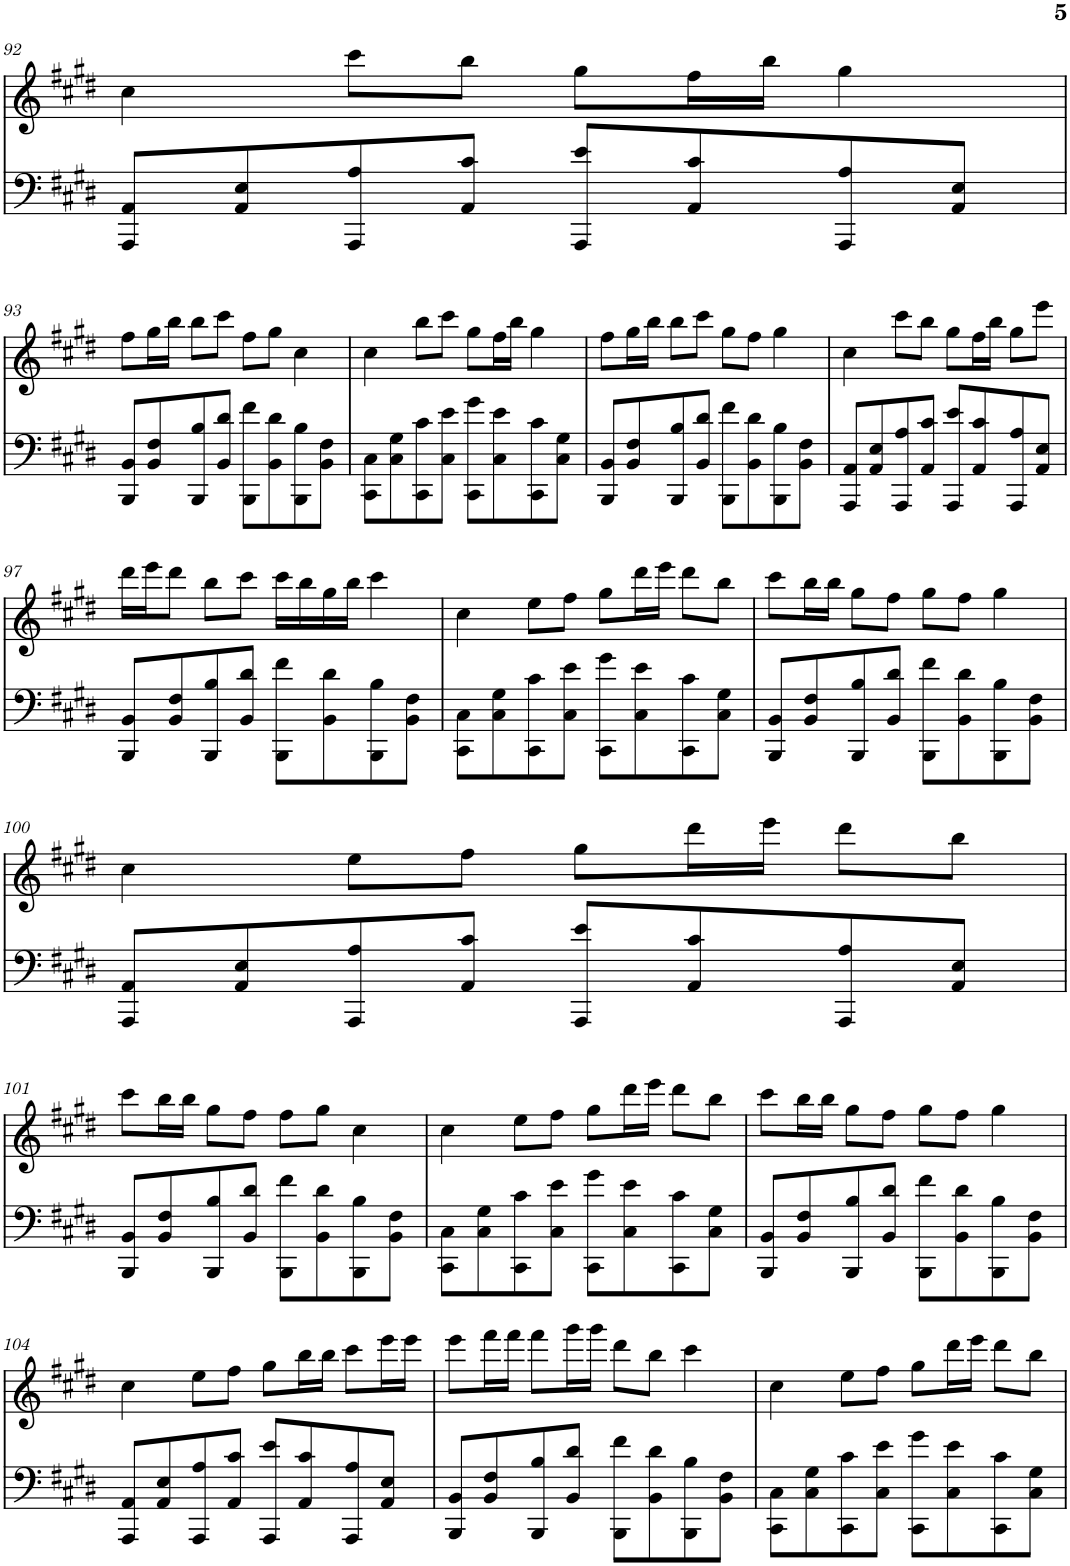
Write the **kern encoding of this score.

**kern	**kern
*part1	*part1
*staff2	*staff1
*I"Piano	*
*I'Pno.	*
!!LO:PB:g=z
*clefF4	*clefG2
*k[f#c#g#d#]	*k[f#c#g#d#]
*M4/4	*M4/4
=92	=92
8AAA/ 8AA/L	4cc#\
8AA/ 8E/	.
8AAA/ 8A/	8ccc#\L
8AA/ 8c#/J	8bb\J
8AAA/ 8e/L	8gg#\L
8AA/ 8c#/	16ff#\L
.	16bb\JJ
8AAA/ 8A/	4gg#\
8AA/ 8E/J	.
!!LO:LB:g=z
=93	=93
8BBB/ 8BB/L	8ff#\L
8BB/ 8F#/	16gg#\L
.	16bb\JJ
8BBB/ 8B/	8bb\L
8BB/ 8d#/J	8ccc#\J
8BBB\ 8f#\L	8ff#\L
8BB\ 8d#\	8gg#\J
8BBB\ 8B\	4cc#\
8BB\ 8F#\J	.
=94	=94
8CC#\ 8C#\L	4cc#\
8C#\ 8G#\	.
8CC#\ 8c#\	8bb\L
8C#\ 8e\J	8ccc#\J
8CC#\ 8g#\L	8gg#\L
8C#\ 8e\	16ff#\L
.	16bb\JJ
8CC#\ 8c#\	4gg#\
8C#\ 8G#\J	.
=95	=95
8BBB/ 8BB/L	8ff#\L
8BB/ 8F#/	16gg#\L
.	16bb\JJ
8BBB/ 8B/	8bb\L
8BB/ 8d#/J	8ccc#\J
8BBB\ 8f#\L	8gg#\L
8BB\ 8d#\	8ff#\J
8BBB\ 8B\	4gg#\
8BB\ 8F#\J	.
=96	=96
8AAA/ 8AA/L	4cc#\
8AA/ 8E/	.
8AAA/ 8A/	8ccc#\L
8AA/ 8c#/J	8bb\J
8AAA/ 8e/L	8gg#\L
8AA/ 8c#/	16ff#\L
.	16bb\JJ
8AAA/ 8A/	8gg#\L
8AA/ 8E/J	8eee\J
!!LO:LB:g=z
=97	=97
8BBB/ 8BB/L	16ddd#\LL
.	16eee\J
8BB/ 8F#/	8ddd#\J
8BBB/ 8B/	8bb\L
8BB/ 8d#/J	8ccc#\J
8BBB\ 8f#\L	16ccc#\LL
.	16bb\
8BB\ 8d#\	16gg#\
.	16bb\JJ
8BBB\ 8B\	4ccc#\
8BB\ 8F#\J	.
=98	=98
8CC#\ 8C#\L	4cc#\
8C#\ 8G#\	.
8CC#\ 8c#\	8ee\L
8C#\ 8e\J	8ff#\J
8CC#\ 8g#\L	8gg#\L
8C#\ 8e\	16ddd#\L
.	16eee\JJ
8CC#\ 8c#\	8ddd#\L
8C#\ 8G#\J	8bb\J
=99	=99
8BBB/ 8BB/L	8ccc#\L
8BB/ 8F#/	16bb\L
.	16bb\JJ
8BBB/ 8B/	8gg#\L
8BB/ 8d#/J	8ff#\J
8BBB\ 8f#\L	8gg#\L
8BB\ 8d#\	8ff#\J
8BBB\ 8B\	4gg#\
8BB\ 8F#\J	.
!!LO:LB:g=z
=100	=100
8AAA/ 8AA/L	4cc#\
8AA/ 8E/	.
8AAA/ 8A/	8ee\L
8AA/ 8c#/J	8ff#\J
8AAA/ 8e/L	8gg#\L
8AA/ 8c#/	16ddd#\L
.	16eee\JJ
8AAA/ 8A/	8ddd#\L
8AA/ 8E/J	8bb\J
!!LO:LB:g=z
=101	=101
8BBB/ 8BB/L	8ccc#\L
8BB/ 8F#/	16bb\L
.	16bb\JJ
8BBB/ 8B/	8gg#\L
8BB/ 8d#/J	8ff#\J
8BBB\ 8f#\L	8ff#\L
8BB\ 8d#\	8gg#\J
8BBB\ 8B\	4cc#\
8BB\ 8F#\J	.
=102	=102
8CC#\ 8C#\L	4cc#\
8C#\ 8G#\	.
8CC#\ 8c#\	8ee\L
8C#\ 8e\J	8ff#\J
8CC#\ 8g#\L	8gg#\L
8C#\ 8e\	16ddd#\L
.	16eee\JJ
8CC#\ 8c#\	8ddd#\L
8C#\ 8G#\J	8bb\J
=103	=103
8BBB/ 8BB/L	8ccc#\L
8BB/ 8F#/	16bb\L
.	16bb\JJ
8BBB/ 8B/	8gg#\L
8BB/ 8d#/J	8ff#\J
8BBB\ 8f#\L	8gg#\L
8BB\ 8d#\	8ff#\J
8BBB\ 8B\	4gg#\
8BB\ 8F#\J	.
!!LO:LB:g=z
=104	=104
8AAA/ 8AA/L	4cc#\
8AA/ 8E/	.
8AAA/ 8A/	8ee\L
8AA/ 8c#/J	8ff#\J
8AAA/ 8e/L	8gg#\L
8AA/ 8c#/	16bb\L
.	16bb\JJ
8AAA/ 8A/	8ccc#\L
8AA/ 8E/J	16eee\L
.	16eee\JJ
=105	=105
8BBB/ 8BB/L	8eee\L
8BB/ 8F#/	16fff#\L
.	16fff#\JJ
8BBB/ 8B/	8fff#\L
8BB/ 8d#/J	16ggg#\L
.	16ggg#\JJ
8BBB\ 8f#\L	8ddd#\L
8BB\ 8d#\	8bb\J
8BBB\ 8B\	4ccc#\
8BB\ 8F#\J	.
=106	=106
8CC#\ 8C#\L	4cc#\
8C#\ 8G#\	.
8CC#\ 8c#\	8ee\L
8C#\ 8e\J	8ff#\J
8CC#\ 8g#\L	8gg#\L
8C#\ 8e\	16ddd#\L
.	16eee\JJ
8CC#\ 8c#\	8ddd#\L
8C#\ 8G#\J	8bb\J
=	=
*-	*-
